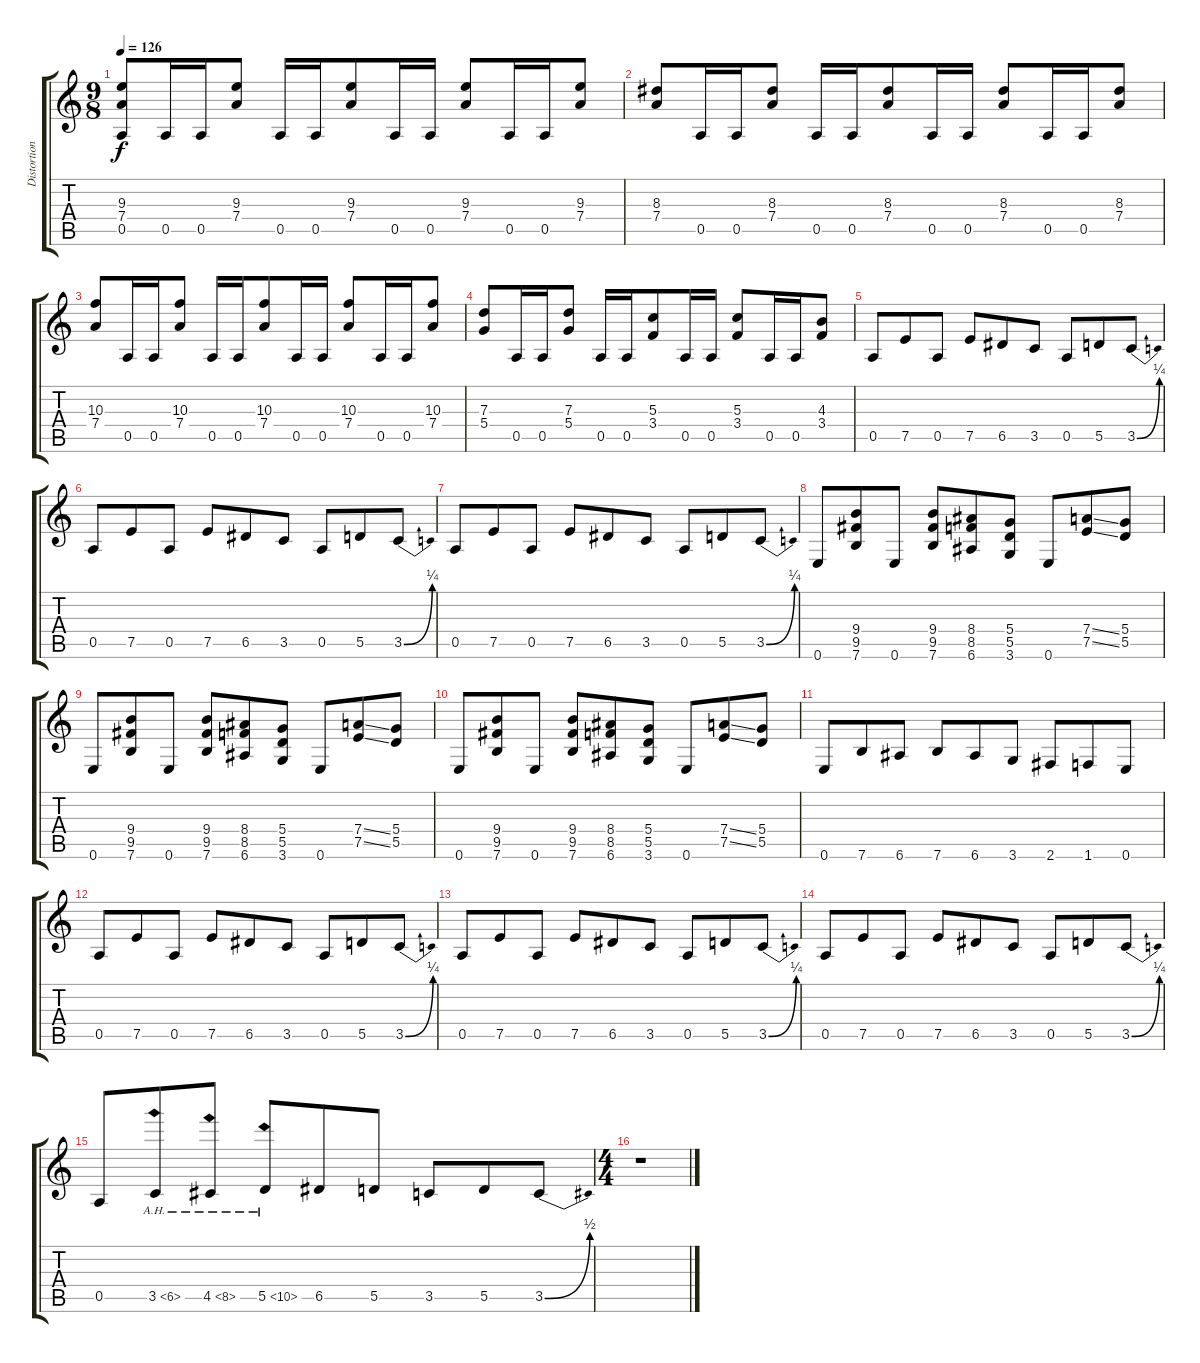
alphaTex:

\track ("Distortion guitar" "Distortion") {instrument distortionguitar}
\staff {score tabs}
\tuning (E4 B3 G3 D3 A2 E2) {hide}
\ts (9 8)
\tempo 126
\clef g2
\ks c
(9.3 7.4 0.5).8{dy f} 0.5.16 0.5.16 (9.3 7.4).8 0.5.16 0.5.16 (9.3 7.4).8 0.5.16 0.5.16 (9.3 7.4).8 0.5.16 0.5.16 (9.3 7.4).8 |
(8.3 7.4).8 0.5.16 0.5.16 (8.3 7.4).8 0.5.16 0.5.16 (8.3 7.4).8 0.5.16 0.5.16 (8.3 7.4).8 0.5.16 0.5.16 (8.3 7.4).8 |
(10.3 7.4).8 0.5.16 0.5.16 (10.3 7.4).8 0.5.16 0.5.16 (10.3 7.4).8 0.5.16 0.5.16 (10.3 7.4).8 0.5.16 0.5.16 (10.3 7.4).8 |
(7.3 5.4).8 0.5.16 0.5.16 (7.3 5.4).8 0.5.16 0.5.16 (5.3 3.4).8 0.5.16 0.5.16 (5.3 3.4).8 0.5.16 0.5.16 (4.3 3.4).8 |
0.5.8 7.5.8 0.5.8 7.5.8 6.5.8 3.5.8 0.5.8 5.5.8 3.5{be (bend 0 0 60 1)}.8 |
0.5.8 7.5.8 0.5.8 7.5.8 6.5.8 3.5.8 0.5.8 5.5.8 3.5{be (bend 0 0 60 1)}.8 |
0.5.8 7.5.8 0.5.8 7.5.8 6.5.8 3.5.8 0.5.8 5.5.8 3.5{be (bend 0 0 60 1)}.8 |
0.6.8 (9.4 9.5 7.6).8 0.6.8 (9.4 9.5 7.6).8 (8.4 8.5 6.6).8 (5.4 5.5 3.6).8 0.6.8 (7.4{ss} 7.5{ss}).8 (5.4 5.5).8 |
0.6.8 (9.4 9.5 7.6).8 0.6.8 (9.4 9.5 7.6).8 (8.4 8.5 6.6).8 (5.4 5.5 3.6).8 0.6.8 (7.4{ss} 7.5{ss}).8 (5.4 5.5).8 |
0.6.8 (9.4 9.5 7.6).8 0.6.8 (9.4 9.5 7.6).8 (8.4 8.5 6.6).8 (5.4 5.5 3.6).8 0.6.8 (7.4{ss} 7.5{ss}).8 (5.4 5.5).8 |
0.6.8 7.6.8 6.6.8 7.6.8 6.6.8 3.6.8 2.6.8 1.6.8 0.6.8 |
0.5.8 7.5.8 0.5.8 7.5.8 6.5.8 3.5.8 0.5.8 5.5.8 3.5{be (bend 0 0 60 1)}.8 |
0.5.8 7.5.8 0.5.8 7.5.8 6.5.8 3.5.8 0.5.8 5.5.8 3.5{be (bend 0 0 60 1)}.8 |
0.5.8 7.5.8 0.5.8 7.5.8 6.5.8 3.5.8 0.5.8 5.5.8 3.5{be (bend 0 0 60 1)}.8 |
0.5.8 3.5{ah 3}.8 4.5{ah 4}.8 5.5{ah 5}.8 6.5.8 5.5.8 3.5.8 5.5.8 3.5{be (bend 0 0 60 2)}.8 |
\ts (4 4)
r.1
